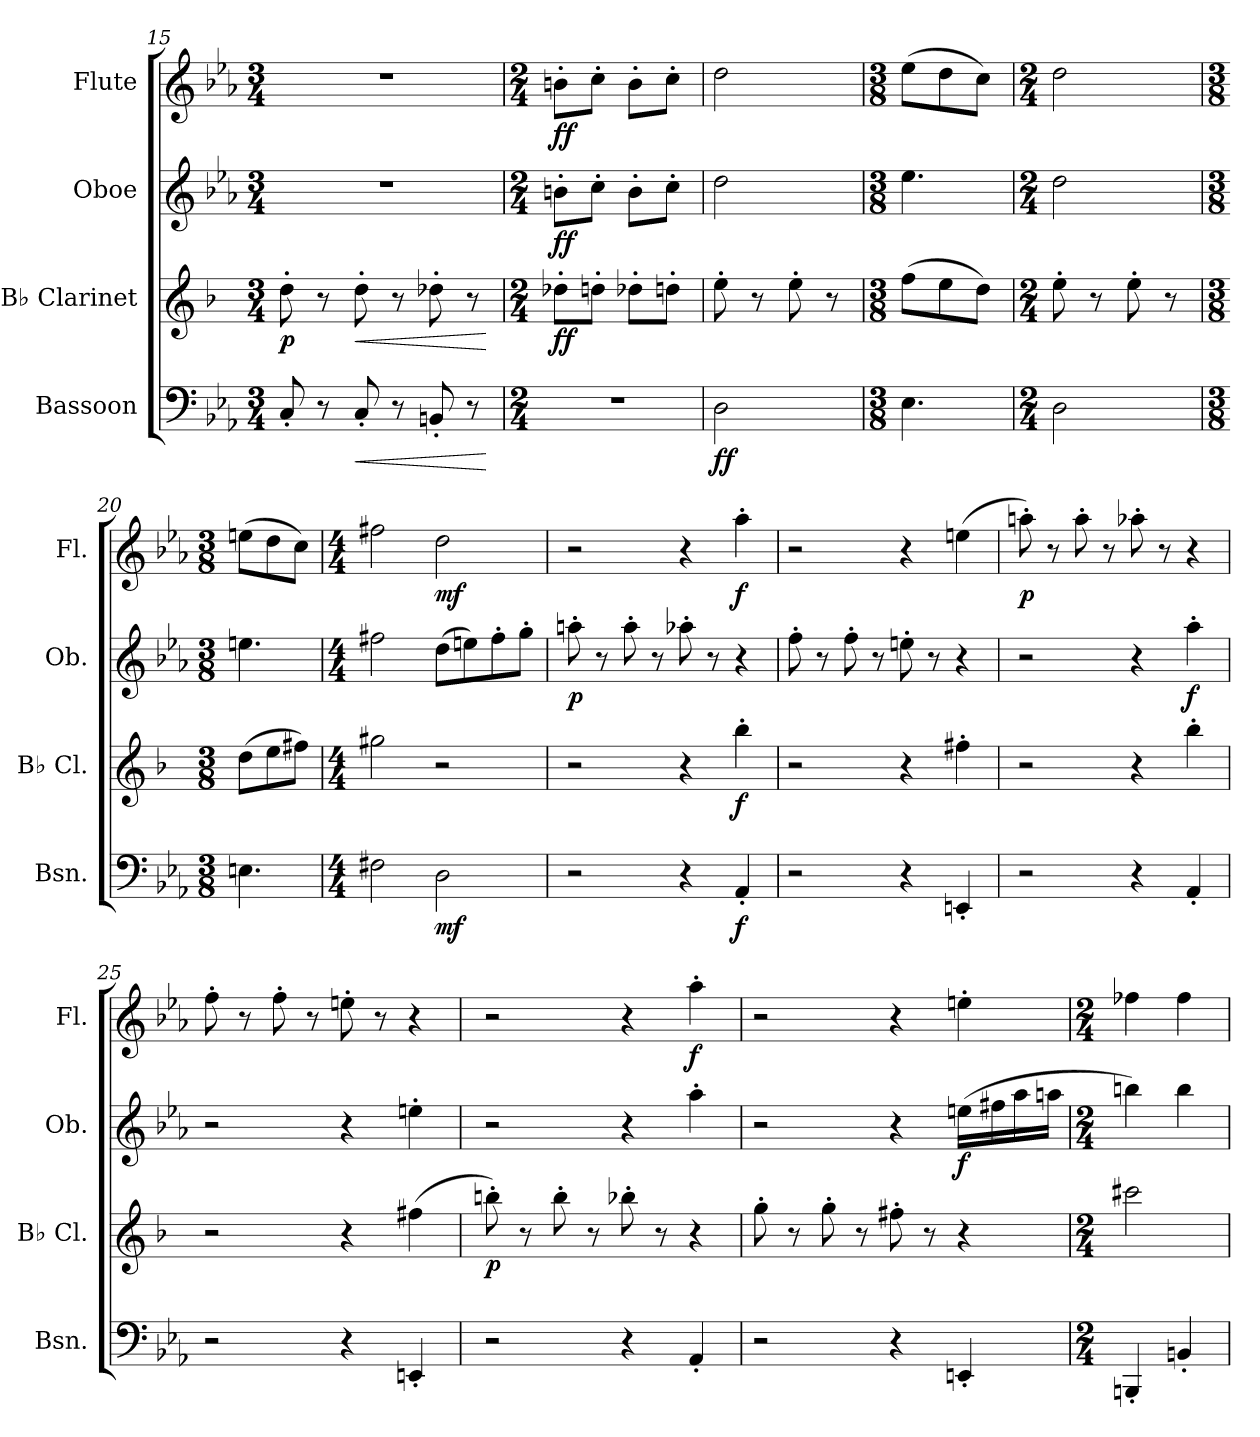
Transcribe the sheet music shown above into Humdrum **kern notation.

**kern	**dynam	**kern	**dynam	**kern	**dynam	**kern	**dynam
*part4	*part4	*part3	*part3	*part2	*part2	*part1	*part1
*staff4	*staff4	*staff3	*staff3	*staff2	*staff2	*staff1	*staff1
*I"Bassoon	*	*I"B♭ Clarinet	*	*I"Oboe	*	*I"Flute	*
*I'Bsn.	*	*I'B♭ Cl.	*	*I'Ob.	*	*I'Fl.	*
*clefF4	*	*clefG2	*	*clefG2	*	*clefG2	*
*	*	*ITrd1c2	*	*	*	*	*
*k[b-e-a-]	*	*k[b-e-a-]	*	*k[b-e-a-]	*	*k[b-e-a-]	*
*M3/4	*	*M3/4	*	*M3/4	*	*M3/4	*
=15	=15	=15	=15	=15	=15	=15	=15
!	!	!	!LO:DY:b	!	!	!	!
8C'/	.	8cc'\	p	2.r	.	2.r	.
8r	.	8r	.	.	.	.	.
!	!LO:HP:b	!	!LO:HP:b	!	!	!	!
8C'/	<	8cc'\	<	.	.	.	.
8r	.	8r	.	.	.	.	.
8BBn'/	.	8cc-X'\	.	.	.	.	.
8r	.	8r	.	.	.	.	.
.	[	.	[	.	.	.	.
=16	=16	=16	=16	=16	=16	=16	=16
*M2/4	*	*M2/4	*	*M2/4	*	*M2/4	*
!	!	!	!LO:DY:b	!	!LO:DY:b	!	!LO:DY:b
2r	.	8cc-X'\L	ff	8bn'\L	ff	8bn'\L	ff
.	.	8ccn'\J	.	8cc'\J	.	8cc'\J	.
.	.	8cc-X'\L	.	8b'\L	.	8b'\L	.
.	.	8ccn'\J	.	8cc'\J	.	8cc'\J	.
=17	=17	=17	=17	=17	=17	=17	=17
!	!LO:DY:b	!	!	!	!	!	!
2D\	ff	8dd'\	.	2dd\	.	2dd\	.
.	.	8r	.	.	.	.	.
.	.	8dd'\	.	.	.	.	.
.	.	8r	.	.	.	.	.
=18	=18	=18	=18	=18	=18	=18	=18
*M3/8	*	*M3/8	*	*M3/8	*	*M3/8	*
4.E-\	.	(>8ee-\L	.	4.ee-\	.	(>8ee-\L	.
.	.	8dd\	.	.	.	8dd\	.
.	.	8cc\J)	.	.	.	8cc\J)	.
=19	=19	=19	=19	=19	=19	=19	=19
*M2/4	*	*M2/4	*	*M2/4	*	*M2/4	*
2D\	.	8dd'\	.	2dd\	.	2dd\	.
.	.	8r	.	.	.	.	.
.	.	8dd'\	.	.	.	.	.
.	.	8r	.	.	.	.	.
!!LO:LB:g=z
=20	=20	=20	=20	=20	=20	=20	=20
*M3/8	*	*M3/8	*	*M3/8	*	*M3/8	*
4.En\	.	(>8cc\L	.	4.een\	.	(>8een\L	.
.	.	8dd\	.	.	.	8dd\	.
.	.	8een\J)	.	.	.	8cc\J)	.
=21	=21	=21	=21	=21	=21	=21	=21
*M4/4	*	*M4/4	*	*M4/4	*	*M4/4	*
2F#X\	.	2ff#X\	.	2ff#X\	.	2ff#X\	.
!	!LO:DY:b	!	!	!	!	!	!LO:DY:b
2D\	mf	2r	.	(>8dd\L	.	2dd\	mf
.	.	.	.	8een\)	.	.	.
.	.	.	.	8ff#'\	.	.	.
.	.	.	.	8gg'\J	.	.	.
=22	=22	=22	=22	=22	=22	=22	=22
!	!	!	!	!	!LO:DY:b	!	!
2r	.	2r	.	8aan'\	p	2r	.
.	.	.	.	8r	.	.	.
.	.	.	.	8aa'\	.	.	.
.	.	.	.	8r	.	.	.
4r	.	4r	.	8aa-X'\	.	4r	.
.	.	.	.	8r	.	.	.
!	!LO:DY:b	!	!LO:DY:b	!	!	!	!LO:DY:b
4AA-'/	f	4aa-'\	f	4r	.	4aa-'\	f
=23	=23	=23	=23	=23	=23	=23	=23
2r	.	2r	.	8ff'\	.	2r	.
.	.	.	.	8r	.	.	.
.	.	.	.	8ff'\	.	.	.
.	.	.	.	8r	.	.	.
4r	.	4r	.	8een'\	.	4r	.
.	.	.	.	8r	.	.	.
4EEn'/	.	4een'\	.	4r	.	(>4een\	.
=24	=24	=24	=24	=24	=24	=24	=24
!	!	!	!	!	!	!	!LO:DY:b
2r	.	2r	.	2r	.	8aan'\)	p
.	.	.	.	.	.	8r	.
.	.	.	.	.	.	8aa'\	.
.	.	.	.	.	.	8r	.
4r	.	4r	.	4r	.	8aa-X'\	.
.	.	.	.	.	.	8r	.
!	!	!	!	!	!LO:DY:b	!	!
4AA-'/	.	4aa-'\	.	4aa-'\	f	4r	.
=25	=25	=25	=25	=25	=25	=25	=25
2r	.	2r	.	2r	.	8ff'\	.
.	.	.	.	.	.	8r	.
.	.	.	.	.	.	8ff'\	.
.	.	.	.	.	.	8r	.
4r	.	4r	.	4r	.	8een'\	.
.	.	.	.	.	.	8r	.
4EEn'/	.	(>4een\	.	4een'\	.	4r	.
!!LO:PB:g=z
=26	=26	=26	=26	=26	=26	=26	=26
!	!	!	!LO:DY:b	!	!	!	!
2r	.	8aan'\)	p	2r	.	2r	.
.	.	8r	.	.	.	.	.
.	.	8aa'\	.	.	.	.	.
.	.	8r	.	.	.	.	.
4r	.	8aa-X'\	.	4r	.	4r	.
.	.	8r	.	.	.	.	.
!	!	!	!	!	!	!	!LO:DY:b
4AA-'/	.	4r	.	4aa-'\	.	4aa-'\	f
=27	=27	=27	=27	=27	=27	=27	=27
2r	.	8ff'\	.	2r	.	2r	.
.	.	8r	.	.	.	.	.
.	.	8ff'\	.	.	.	.	.
.	.	8r	.	.	.	.	.
4r	.	8een'\	.	4r	.	4r	.
.	.	8r	.	.	.	.	.
!	!	!	!	!	!LO:DY:b	!	!
4EEn'/	.	4r	.	(>16een\LL	f	4een'\	.
.	.	.	.	16ff#X\	.	.	.
.	.	.	.	16aa-\	.	.	.
.	.	.	.	16aan\JJ	.	.	.
=28	=28	=28	=28	=28	=28	=28	=28
*M2/4	*	*M2/4	*	*M2/4	*	*M2/4	*
4BBBn'/	.	2bbn\	.	4bbn\)	.	4ff-X\	.
4BBn'/	.	.	.	4bb\	.	4ff-\	.
=	=	=	=	=	=	=	=
*-	*-	*-	*-	*-	*-	*-	*-
